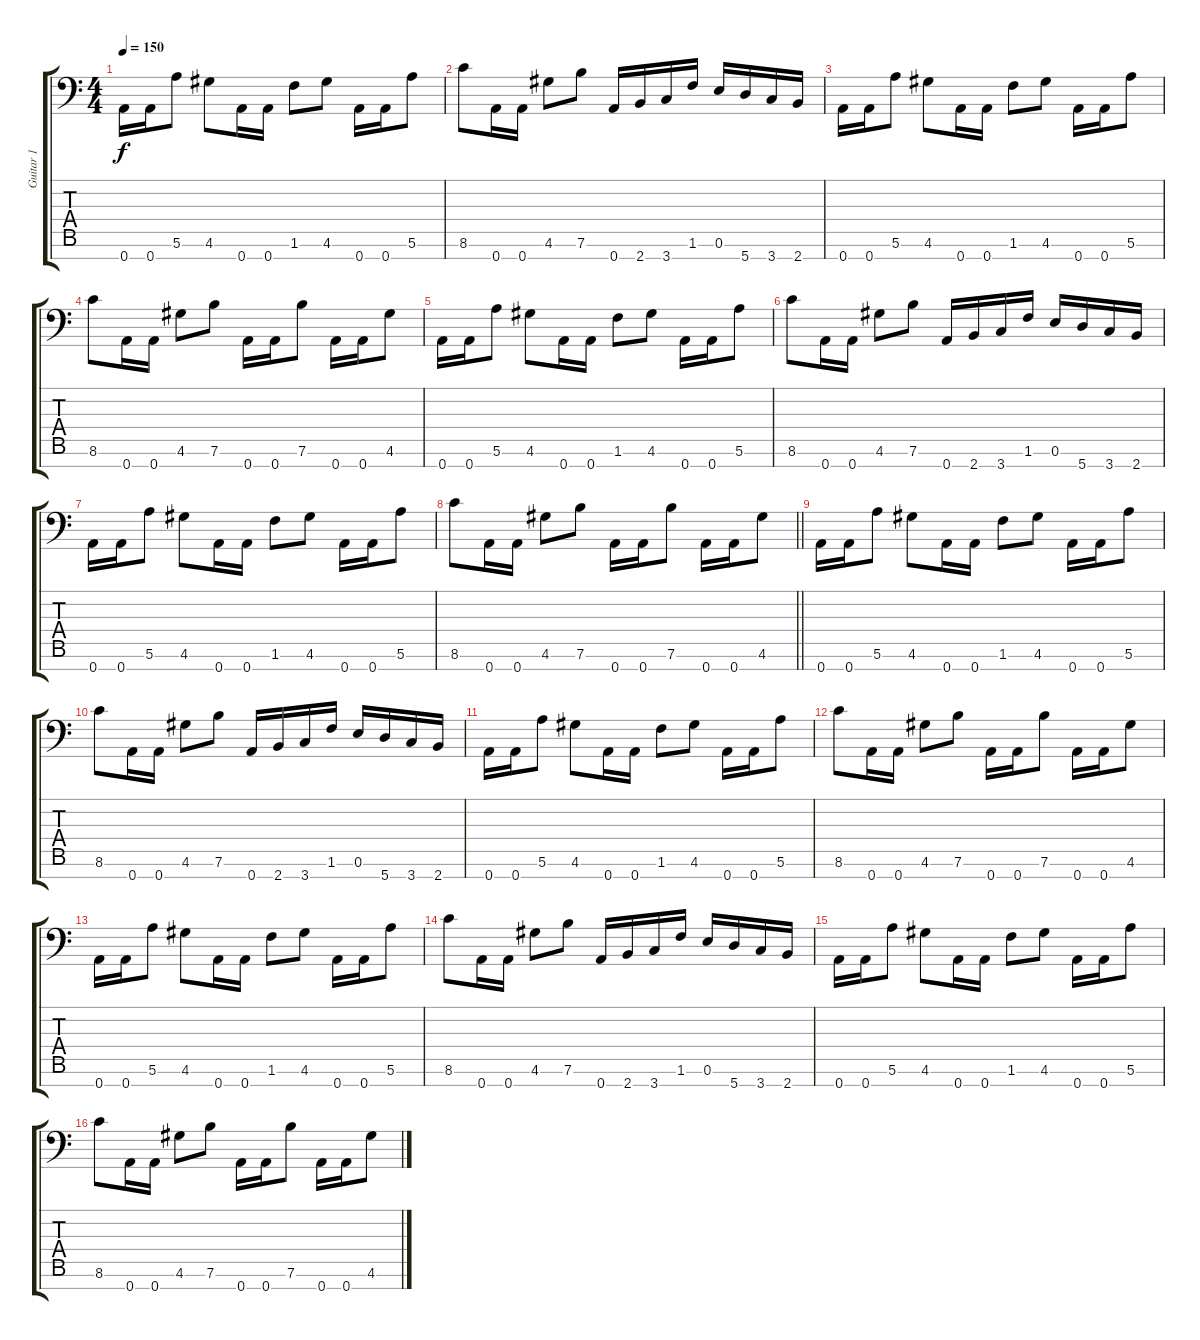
\track ("Guitar 1" "Guitar 1") {instrument distortionguitar}
\staff {score tabs}
\tuning (E4 B3 G3 D3 A2 E2 A1) {hide}
\ts (4 4)
\tempo 150
\clef f4
\ks c
0.7.16{dy f} 0.7.16 5.6.8 4.6.8 0.7.16 0.7.16 1.6.8 4.6.8 0.7.16 0.7.16 5.6.8 |
8.6.8 0.7.16 0.7.16 4.6.8 7.6.8 0.7.16 2.7.16 3.7.16 1.6.16 0.6.16 5.7.16 3.7.16 2.7.16 |
0.7.16 0.7.16 5.6.8 4.6.8 0.7.16 0.7.16 1.6.8 4.6.8 0.7.16 0.7.16 5.6.8 |
8.6.8 0.7.16 0.7.16 4.6.8 7.6.8 0.7.16 0.7.16 7.6.8 0.7.16 0.7.16 4.6.8 |
0.7.16 0.7.16 5.6.8 4.6.8 0.7.16 0.7.16 1.6.8 4.6.8 0.7.16 0.7.16 5.6.8 |
8.6.8 0.7.16 0.7.16 4.6.8 7.6.8 0.7.16 2.7.16 3.7.16 1.6.16 0.6.16 5.7.16 3.7.16 2.7.16 |
0.7.16 0.7.16 5.6.8 4.6.8 0.7.16 0.7.16 1.6.8 4.6.8 0.7.16 0.7.16 5.6.8 |
\barLineRight lightlight
8.6.8 0.7.16 0.7.16 4.6.8 7.6.8 0.7.16 0.7.16 7.6.8 0.7.16 0.7.16 4.6.8 |
0.7.16 0.7.16 5.6.8 4.6.8 0.7.16 0.7.16 1.6.8 4.6.8 0.7.16 0.7.16 5.6.8 |
8.6.8 0.7.16 0.7.16 4.6.8 7.6.8 0.7.16 2.7.16 3.7.16 1.6.16 0.6.16 5.7.16 3.7.16 2.7.16 |
0.7.16 0.7.16 5.6.8 4.6.8 0.7.16 0.7.16 1.6.8 4.6.8 0.7.16 0.7.16 5.6.8 |
8.6.8 0.7.16 0.7.16 4.6.8 7.6.8 0.7.16 0.7.16 7.6.8 0.7.16 0.7.16 4.6.8 |
0.7.16 0.7.16 5.6.8 4.6.8 0.7.16 0.7.16 1.6.8 4.6.8 0.7.16 0.7.16 5.6.8 |
8.6.8 0.7.16 0.7.16 4.6.8 7.6.8 0.7.16 2.7.16 3.7.16 1.6.16 0.6.16 5.7.16 3.7.16 2.7.16 |
0.7.16 0.7.16 5.6.8 4.6.8 0.7.16 0.7.16 1.6.8 4.6.8 0.7.16 0.7.16 5.6.8 |
8.6.8 0.7.16 0.7.16 4.6.8 7.6.8 0.7.16 0.7.16 7.6.8 0.7.16 0.7.16 4.6.8
